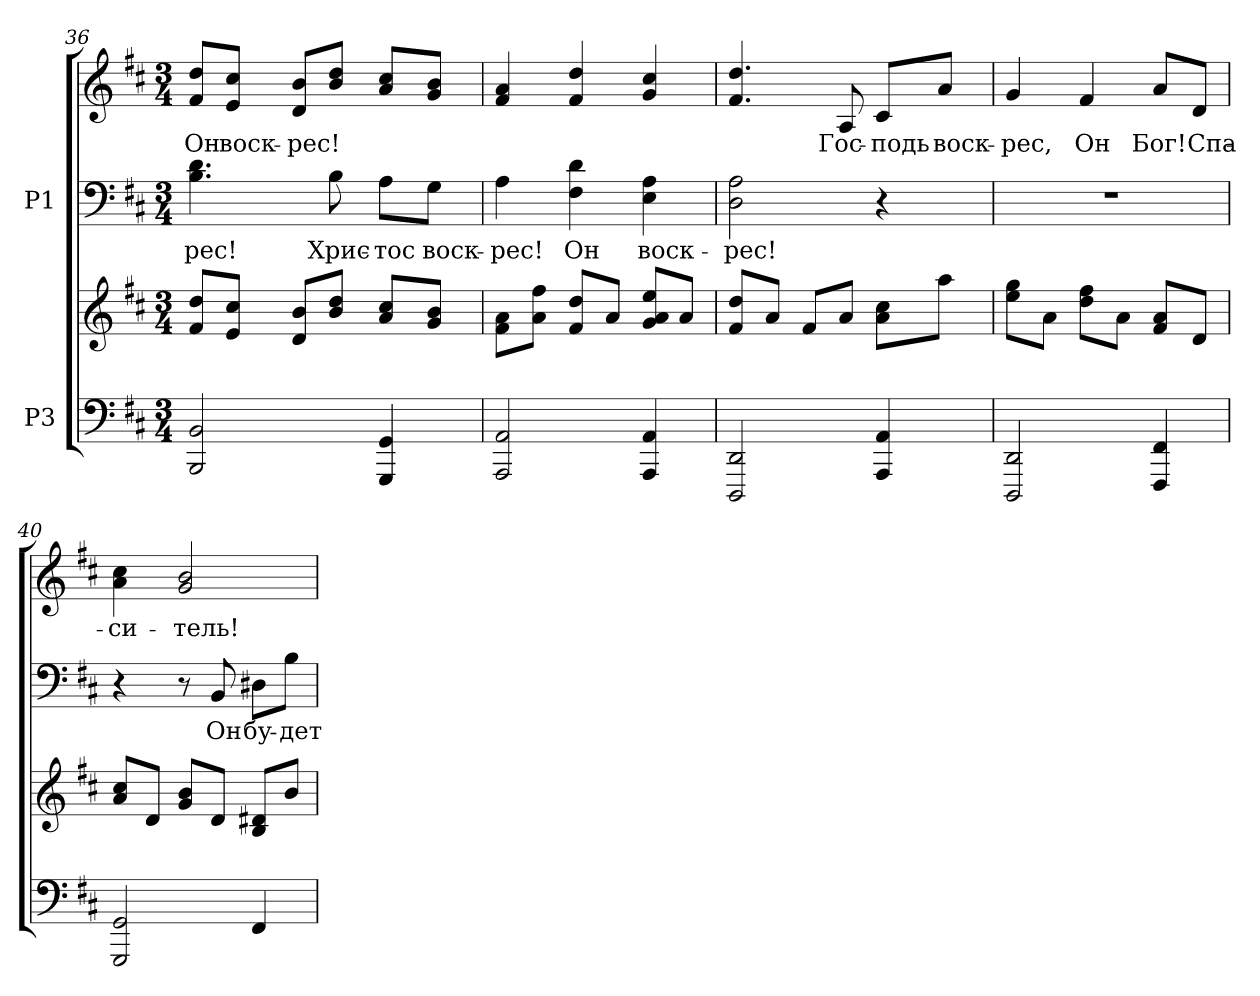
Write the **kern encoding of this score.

**kern	**kern	**kern	**text	**kern	**text
*part2	*part2	*part1	*part1	*part1	*part1
*staff4	*staff3	*staff2	*staff2	*staff1	*staff1
*I"P3	*	*I"P1	*	*	*
!!LO:LB:g=z
*clefF4	*clefG2	*clefF4	*	*clefG2	*
*k[f#c#]	*k[f#c#]	*k[f#c#]	*	*k[f#c#]	*
*D:	*D:	*D:	*	*D:	*
*M3/4	*M3/4	*M3/4	*	*M3/4	*
=36	=36	=36	=36	=36	=36
!	!	!	!LO:LY:a:color=#000000	!	!
!	!	!	!	!	!LO:LY:b:color=#000000
2BBBi/ 2BBi	8f#i/ 8ddiL	4.Bi\ 4.di	-рес!	8f#i/ 8ddiL	Он
!	!	!	!	!	!LO:LY:b:color=#000000
.	8ei/ 8cc#iJ	.	.	8ei/ 8cc#iJ	воск-
!	!	!	!	!	!LO:LY:b:color=#000000
.	8di/ 8biL	.	.	8di/ 8biL	-рес!
!	!	!	!LO:LY:a:color=#000000	!	!
.	8bi/ 8ddiJ	8Bi\	Хрис-	8bi/ 8ddiJ	.
!	!	!	!LO:LY:a:color=#000000	!	!
4GGGi/ 4GGi	8ai/ 8cc#iL	8Ai\L	-тос	8ai/ 8cc#iL	.
!	!	!	!LO:LY:a:color=#000000	!	!
.	8gi/ 8biJ	8Gi\J	воск-	8gi/ 8biJ	.
=37	=37	=37	=37	=37	=37
!	!	!	!LO:LY:a:color=#000000	!	!
2AAAi/ 2AAi	8f#i\ 8aiL	4Ai\	-рес!	4f#i/ 4ai	.
.	8ai\ 8ff#iJ	.	.	.	.
!	!	!	!LO:LY:a:color=#000000	!	!
.	8f#i/ 8ddiL	4F#i\ 4di	Он	4f#i/ 4ddi	.
.	8ai/J	.	.	.	.
!	!	!	!LO:LY:a:color=#000000	!	!
4AAAi/ 4AAi	8gi/ 8ai 8eeiL	4Ei\ 4Ai	воск-	4gi/ 4cc#i	.
.	8ai/J	.	.	.	.
=38	=38	=38	=38	=38	=38
!	!	!	!LO:LY:a:color=#000000	!	!
2DDDi/ 2DDi	8f#i/ 8ddiL	2Di\ 2Ai	-рес!	4.f#i/ 4.ddi	.
.	8ai/J	.	.	.	.
.	8f#i/L	.	.	.	.
!	!	!	!	!	!LO:LY:b:color=#000000
.	8ai/J	.	.	8Ai/	Гос-
!	!	!	!	!	!LO:LY:b:color=#000000
4AAAi/ 4AAi	8ai\ 8cc#iL	4r	.	8c#i/L	-подь
!	!	!	!	!	!LO:LY:b:color=#000000
.	8aai\J	.	.	8ai/J	воск-
=39	=39	=39	=39	=39	=39
!	!	!LO:N:vis=1	!	!	!
!	!	!	!	!	!LO:LY:b:color=#000000
2DDDi/ 2DDi	8eei\ 8ggiL	2.r	.	4gi/	-рес,
.	8ai\J	.	.	.	.
!	!	!	!	!	!LO:LY:b:color=#000000
.	8ddi\ 8ff#iL	.	.	4f#i/	Он
.	8ai\J	.	.	.	.
!	!	!	!	!	!LO:LY:b:color=#000000
4FFF#i/ 4FF#i	8f#i/ 8aiL	.	.	8ai/L	Бог!
!	!	!	!	!	!LO:LY:b:color=#000000
.	8di/J	.	.	8di/J	Спа-
=40	=40	=40	=40	=40	=40
!	!	!	!	!	!LO:LY:b:color=#000000
2GGGi/ 2GGi	8ai/ 8cc#iL	4r	.	4ai\ 4cc#i	-си-
.	8di/J	.	.	.	.
!	!	!	!	!	!LO:LY:b:color=#000000
.	8gi/ 8biL	8r	.	2gi/ 2bi	-тель!
!	!	!	!LO:LY:a:color=#000000	!	!
.	8di/J	8BBi/	Он	.	.
!	!	!	!LO:LY:a:color=#000000	!	!
4FF#i/	8Bi/ 8d#XiL	8D#Xi\L	бу-	.	.
!	!	!	!LO:LY:a:color=#000000	!	!
.	8bi/J	8Bi\J	-дет	.	.
=	=	=	=	=	=
*-	*-	*-	*-	*-	*-
